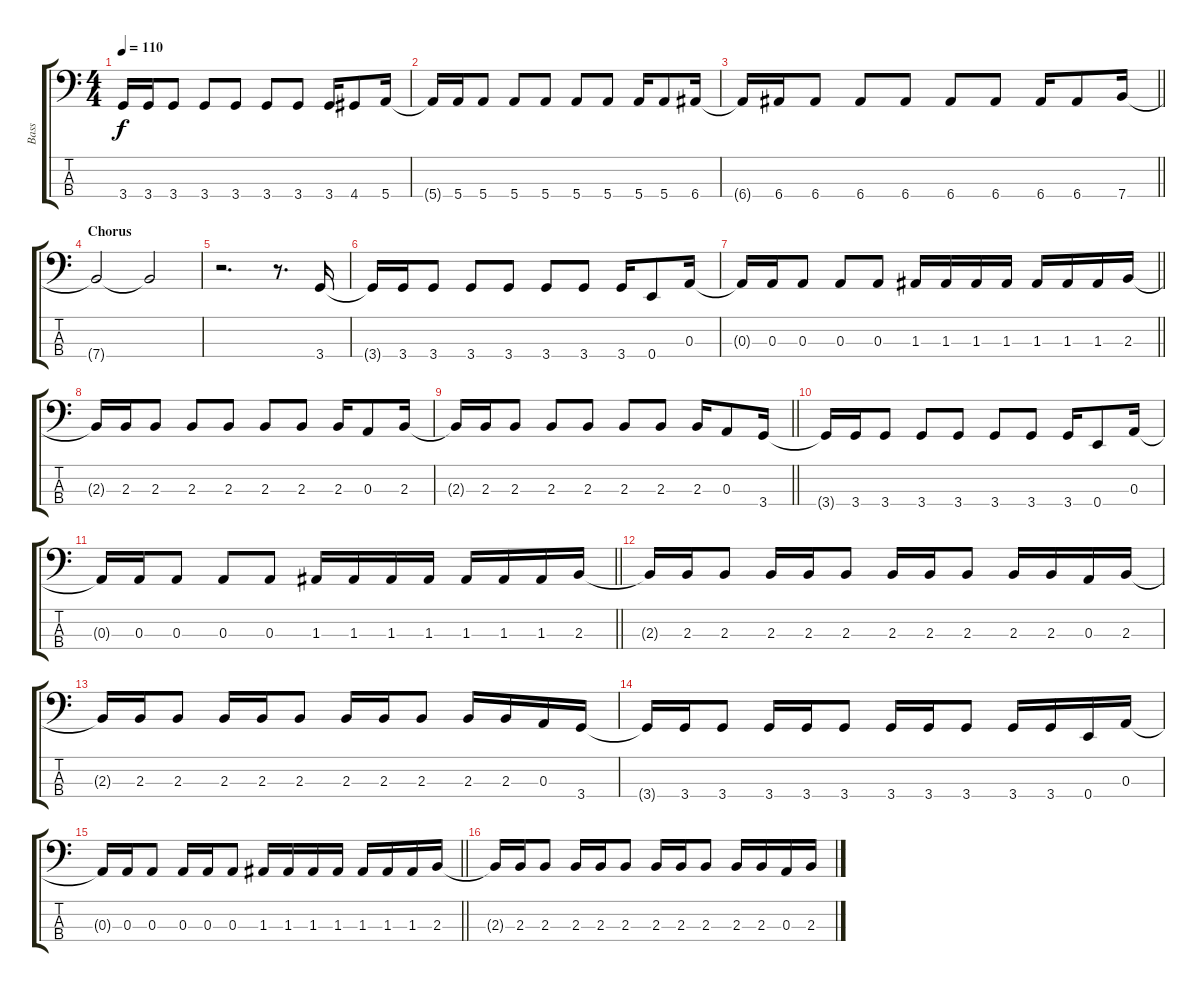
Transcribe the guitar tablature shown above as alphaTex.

\track ("Bass" "Bass") {instrument electricbasspick}
\staff {score tabs}
\tuning (G2 D2 A1 E1) {hide}
\ts (4 4)
\tempo 110
\clef f4
\ks c
3.4{t}.16{dy f} 3.4.16 3.4.8 3.4.8 3.4.8 3.4.8 3.4.8 3.4.16 4.4.8 5.4.16 |
5.4{t}.16 5.4.16 5.4.8 5.4.8 5.4.8 5.4.8 5.4.8 5.4.16 5.4.8 6.4.16 |
\barLineRight lightlight
6.4{t}.16 6.4.16 6.4.8 6.4.8 6.4.8 6.4.8 6.4.8 6.4.16 6.4.8 7.4.16 |
\section ("" "Chorus")
7.4{t}.2 7.4{t}.2{volume 0} |
r.2{d} r.8{d volume 13} 3.4.16 |
3.4{t}.16 3.4.16 3.4.8 3.4.8 3.4.8 3.4.8 3.4.8 3.4.16 0.4.8 0.3.16 |
\barLineRight lightlight
0.3{t}.16 0.3.16 0.3.8 0.3.8 0.3.8 1.3.16 1.3.16 1.3.16 1.3.16 1.3.16 1.3.16 1.3.16 2.3.16 |
2.3{t}.16 2.3.16 2.3.8 2.3.8 2.3.8 2.3.8 2.3.8 2.3.16 0.3.8 2.3.16 |
\barLineRight lightlight
2.3{t}.16 2.3.16 2.3.8 2.3.8 2.3.8 2.3.8 2.3.8 2.3.16 0.3.8 3.4.16 |
3.4{t}.16 3.4.16 3.4.8 3.4.8 3.4.8 3.4.8 3.4.8 3.4.16 0.4.8 0.3.16 |
\barLineRight lightlight
0.3{t}.16 0.3.16 0.3.8 0.3.8 0.3.8 1.3.16 1.3.16 1.3.16 1.3.16 1.3.16 1.3.16 1.3.16 2.3.16 |
2.3{t}.16 2.3.16 2.3.8 2.3.16 2.3.16 2.3.8 2.3.16 2.3.16 2.3.8 2.3.16 2.3.16 0.3.16 2.3.16 |
2.3{t}.16 2.3.16 2.3.8 2.3.16 2.3.16 2.3.8 2.3.16 2.3.16 2.3.8 2.3.16 2.3.16 0.3.16 3.4.16 |
3.4{t}.16 3.4.16 3.4.8 3.4.16 3.4.16 3.4.8 3.4.16 3.4.16 3.4.8 3.4.16 3.4.16 0.4.16 0.3.16 |
\barLineRight lightlight
0.3{t}.16 0.3.16 0.3.8 0.3.16 0.3.16 0.3.8 1.3.16 1.3.16 1.3.16 1.3.16 1.3.16 1.3.16 1.3.16 2.3.16 |
2.3{t}.16 2.3.16 2.3.8 2.3.16 2.3.16 2.3.8 2.3.16 2.3.16 2.3.8 2.3.16 2.3.16 0.3.16 2.3.16
